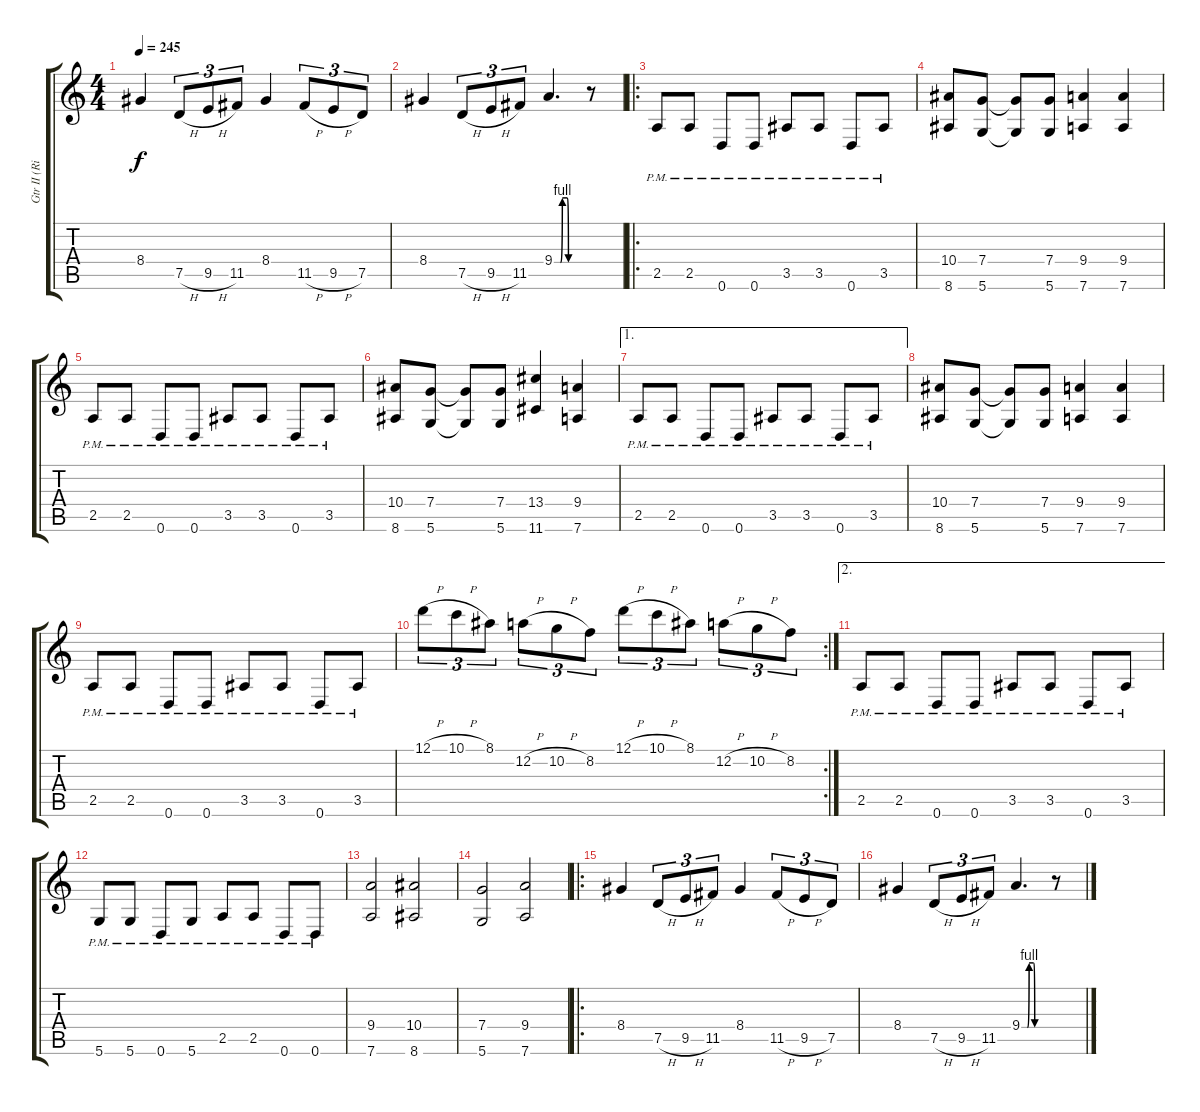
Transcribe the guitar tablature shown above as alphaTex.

\track ("Gtr II (Right)" "Gtr II (Ri") {instrument distortionguitar}
\staff {score tabs}
\tuning (D4 A3 F3 C3 G2 D2) {hide}
\ts (4 4)
\tempo 245
\clef g2
\ks c
8.4.4{dy f} 7.5{h}.8{tu (3 2)} 9.5{h}.8{tu (3 2)} 11.5.8{tu (3 2)} 8.4.4 11.5{h}.8{tu (3 2)} 9.5{h}.8{tu (3 2)} 7.5.8{tu (3 2)} |
8.4.4 7.5{h}.8{tu (3 2)} 9.5{h}.8{tu (3 2)} 11.5.8{tu (3 2)} 9.4{be (custom 0 0 13 0 17 4 27 4 30 0 45 0 60 0)}.4{d} r.8 |
\ro
2.5{pm}.8 2.5{pm}.8 0.6{pm}.8 0.6{pm}.8 3.5{pm}.8 3.5{pm}.8 0.6{pm}.8 3.5{pm}.8 |
(10.4 8.6).8 (7.4 5.6).8 (7.4{t} 5.6{t}).8 (7.4 5.6).8 (9.4 7.6).4 (9.4 7.6).4 |
2.5{pm}.8 2.5{pm}.8 0.6{pm}.8 0.6{pm}.8 3.5{pm}.8 3.5{pm}.8 0.6{pm}.8 3.5{pm}.8 |
(10.4 8.6).8 (7.4 5.6).8 (7.4{t} 5.6{t}).8 (7.4 5.6).8 (13.4 11.6).4 (9.4 7.6).4 |
\ae 1
2.5{pm}.8 2.5{pm}.8 0.6{pm}.8 0.6{pm}.8 3.5{pm}.8 3.5{pm}.8 0.6{pm}.8 3.5{pm}.8 |
(10.4 8.6).8 (7.4 5.6).8 (7.4{t} 5.6{t}).8 (7.4 5.6).8 (9.4 7.6).4 (9.4 7.6).4 |
2.5{pm}.8 2.5{pm}.8 0.6{pm}.8 0.6{pm}.8 3.5{pm}.8 3.5{pm}.8 0.6{pm}.8 3.5{pm}.8 |
\rc 2
12.1{h}.8{tu (3 2)} 10.1{h}.8{tu (3 2)} 8.1.8{tu (3 2)} 12.2{h}.8{tu (3 2)} 10.2{h}.8{tu (3 2)} 8.2.8{tu (3 2)} 12.1{h}.8{tu (3 2)} 10.1{h}.8{tu (3 2)} 8.1.8{tu (3 2)} 12.2{h}.8{tu (3 2)} 10.2{h}.8{tu (3 2)} 8.2.8{tu (3 2)} |
\ae 2
2.5{pm}.8 2.5{pm}.8 0.6{pm}.8 0.6{pm}.8 3.5{pm}.8 3.5{pm}.8 0.6{pm}.8 3.5{pm}.8 |
5.6{pm}.8 5.6{pm}.8 0.6{pm}.8 5.6{pm}.8 2.5{pm}.8 2.5{pm}.8 0.6{pm}.8 0.6{pm}.8 |
(9.4 7.6).2 (10.4 8.6).2 |
(7.4 5.6).2 (9.4 7.6).2 |
\ro
8.4.4 7.5{h}.8{tu (3 2)} 9.5{h}.8{tu (3 2)} 11.5.8{tu (3 2)} 8.4.4 11.5{h}.8{tu (3 2)} 9.5{h}.8{tu (3 2)} 7.5.8{tu (3 2)} |
8.4.4 7.5{h}.8{tu (3 2)} 9.5{h}.8{tu (3 2)} 11.5.8{tu (3 2)} 9.4{be (custom 0 0 13 0 17 4 27 4 30 0 45 0 60 0)}.4{d} r.8
